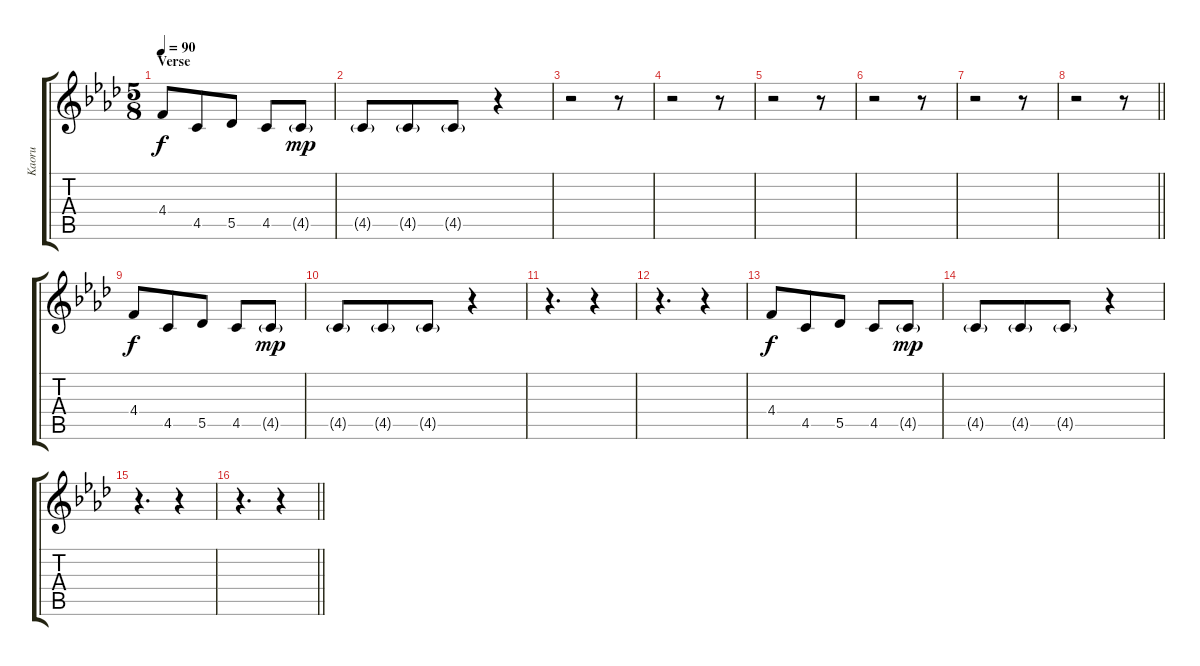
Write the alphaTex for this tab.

\track ("Kaoru" "Kaoru") {instrument electricguitarclean}
\staff {score tabs}
\tuning (Eb4 Bb3 Gb3 Db3 Ab2 Db2) {hide}
\ts (5 8)
\section ("" "Verse")
\tempo 90
\clef g2
\ks fminor
4.4.8{dy f} 4.5.8 5.5.8 4.5.8 4.5{g}.8{dy mp} |
4.5{g}.8 4.5{g}.8 4.5{g}.8 r.4 |
r.2 r.8 |
r.2 r.8 |
r.2 r.8 |
r.2 r.8 |
r.2 r.8 |
\barLineRight lightlight
r.2 r.8 |
4.4.8{dy f} 4.5.8 5.5.8 4.5.8 4.5{g}.8{dy mp} |
4.5{g}.8 4.5{g}.8 4.5{g}.8 r.4 |
r.4{d} r.4 |
r.4{d} r.4 |
4.4.8{dy f} 4.5.8 5.5.8 4.5.8 4.5{g}.8{dy mp} |
4.5{g}.8 4.5{g}.8 4.5{g}.8 r.4 |
r.4{d} r.4 |
\barLineRight lightlight
r.4{d} r.4
